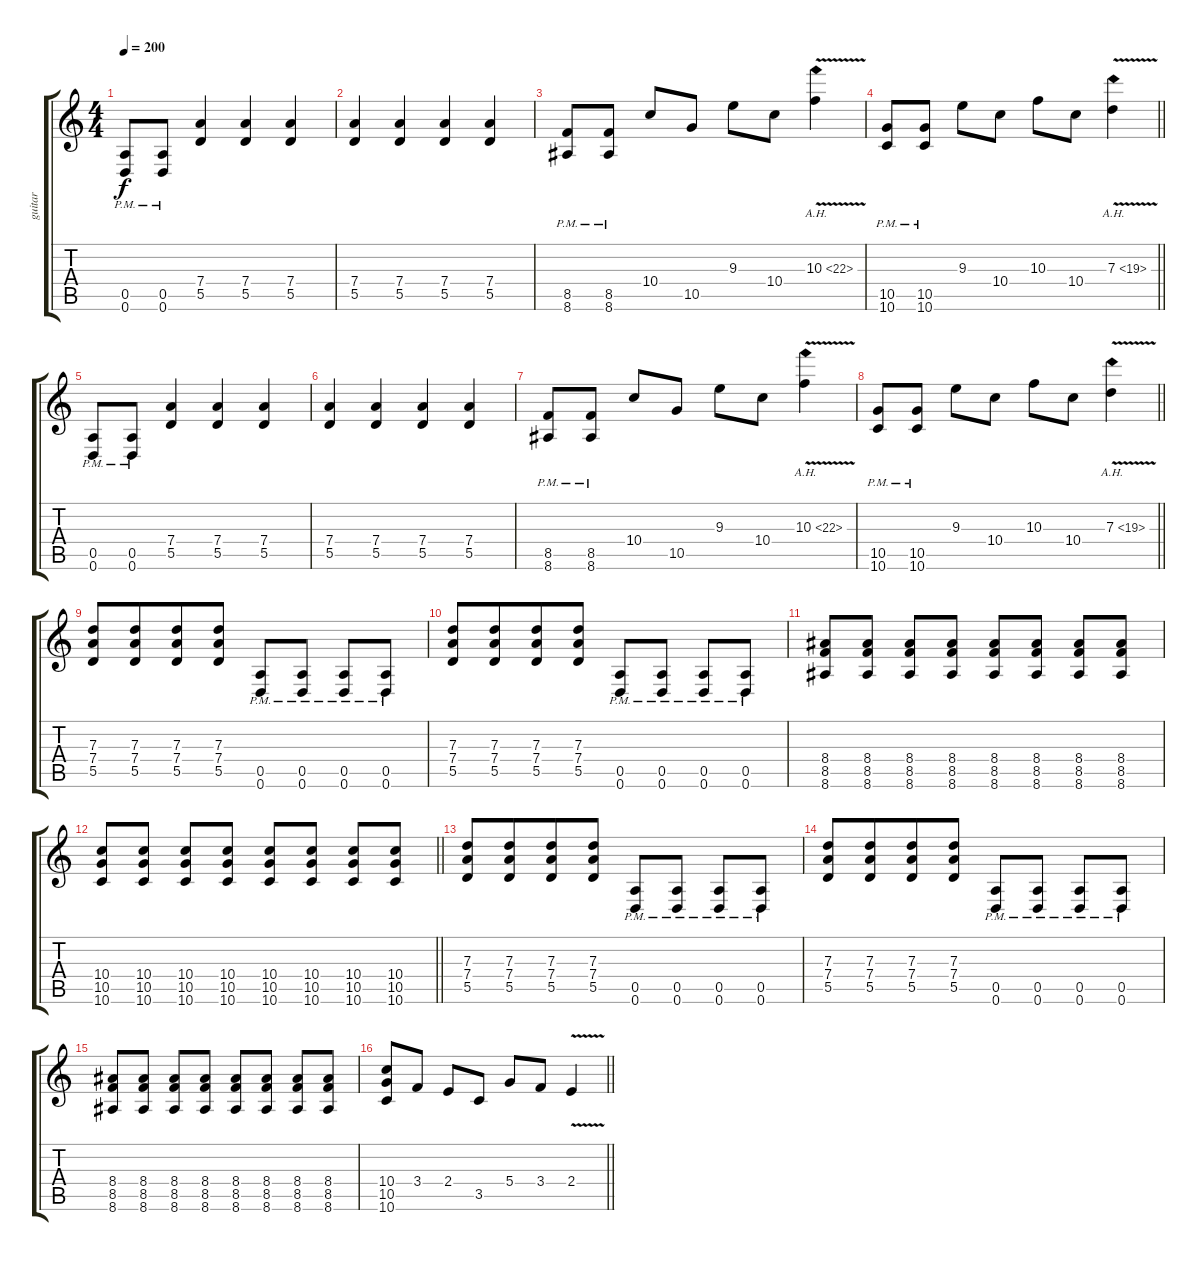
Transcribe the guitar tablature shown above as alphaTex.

\track ("guitar" "guitar") {instrument distortionguitar}
\staff {score tabs}
\tuning (E4 B3 G3 D3 A2 D2) {hide}
\ts (4 4)
\section ("" "")
\tempo 200
\clef g2
\ks c
(0.5{pm} 0.6{pm}).8{dy f} (0.5{pm} 0.6{pm}).8 (7.4 5.5).4 (7.4 5.5).4 (7.4 5.5).4 |
(7.4 5.5).4 (7.4 5.5).4 (7.4 5.5).4 (7.4 5.5).4 |
(8.5{pm} 8.6{pm}).8 (8.5{pm} 8.6{pm}).8 10.4.8 10.5.8 9.3.8 10.4.8 10.3{ah 12 v}.4 |
\barLineRight lightlight
(10.5{pm} 10.6{pm}).8 (10.5{pm} 10.6{pm}).8 9.3.8 10.4.8 10.3.8 10.4.8 7.3{ah 12 v}.4 |
(0.5{pm} 0.6{pm}).8 (0.5{pm} 0.6{pm}).8 (7.4 5.5).4 (7.4 5.5).4 (7.4 5.5).4 |
(7.4 5.5).4 (7.4 5.5).4 (7.4 5.5).4 (7.4 5.5).4 |
(8.5{pm} 8.6{pm}).8 (8.5{pm} 8.6{pm}).8 10.4.8 10.5.8 9.3.8 10.4.8 10.3{ah 12 v}.4 |
\barLineRight lightlight
(10.5{pm} 10.6{pm}).8 (10.5{pm} 10.6{pm}).8 9.3.8 10.4.8 10.3.8 10.4.8 7.3{ah 12 v}.4 |
\section ("" "")
(7.3 7.4 5.5).8{beam Up beam merge} (7.3 7.4 5.5).8{beam Up beam merge} (7.3 7.4 5.5).8{beam Up beam merge} (7.3 7.4 5.5).8{beam Up} (0.5{pm} 0.6{pm}).8 (0.5{pm} 0.6{pm}).8 (0.5{pm} 0.6{pm}).8 (0.5{pm} 0.6{pm}).8 |
(7.3 7.4 5.5).8{beam Up beam merge} (7.3 7.4 5.5).8{beam Up beam merge} (7.3 7.4 5.5).8{beam Up beam merge} (7.3 7.4 5.5).8{beam Up} (0.5{pm} 0.6{pm}).8 (0.5{pm} 0.6{pm}).8 (0.5{pm} 0.6{pm}).8 (0.5{pm} 0.6{pm}).8 |
(8.4 8.5 8.6).8 (8.4 8.5 8.6).8 (8.4 8.5 8.6).8 (8.4 8.5 8.6).8 (8.4 8.5 8.6).8 (8.4 8.5 8.6).8 (8.4 8.5 8.6).8 (8.4 8.5 8.6).8 |
\barLineRight lightlight
(10.4 10.5 10.6).8 (10.4 10.5 10.6).8 (10.4 10.5 10.6).8 (10.4 10.5 10.6).8 (10.4 10.5 10.6).8 (10.4 10.5 10.6).8 (10.4 10.5 10.6).8 (10.4 10.5 10.6).8 |
(7.3 7.4 5.5).8{beam Up beam merge} (7.3 7.4 5.5).8{beam Up beam merge} (7.3 7.4 5.5).8{beam Up beam merge} (7.3 7.4 5.5).8{beam Up} (0.5{pm} 0.6{pm}).8 (0.5{pm} 0.6{pm}).8 (0.5{pm} 0.6{pm}).8 (0.5{pm} 0.6{pm}).8 |
(7.3 7.4 5.5).8{beam Up beam merge} (7.3 7.4 5.5).8{beam Up beam merge} (7.3 7.4 5.5).8{beam Up beam merge} (7.3 7.4 5.5).8{beam Up} (0.5{pm} 0.6{pm}).8 (0.5{pm} 0.6{pm}).8 (0.5{pm} 0.6{pm}).8 (0.5{pm} 0.6{pm}).8 |
(8.4 8.5 8.6).8 (8.4 8.5 8.6).8 (8.4 8.5 8.6).8 (8.4 8.5 8.6).8 (8.4 8.5 8.6).8 (8.4 8.5 8.6).8 (8.4 8.5 8.6).8 (8.4 8.5 8.6).8 |
\barLineRight lightlight
(10.4 10.5 10.6).8 3.4.8 2.4.8 3.5.8 5.4.8 3.4.8 2.4{v}.4
